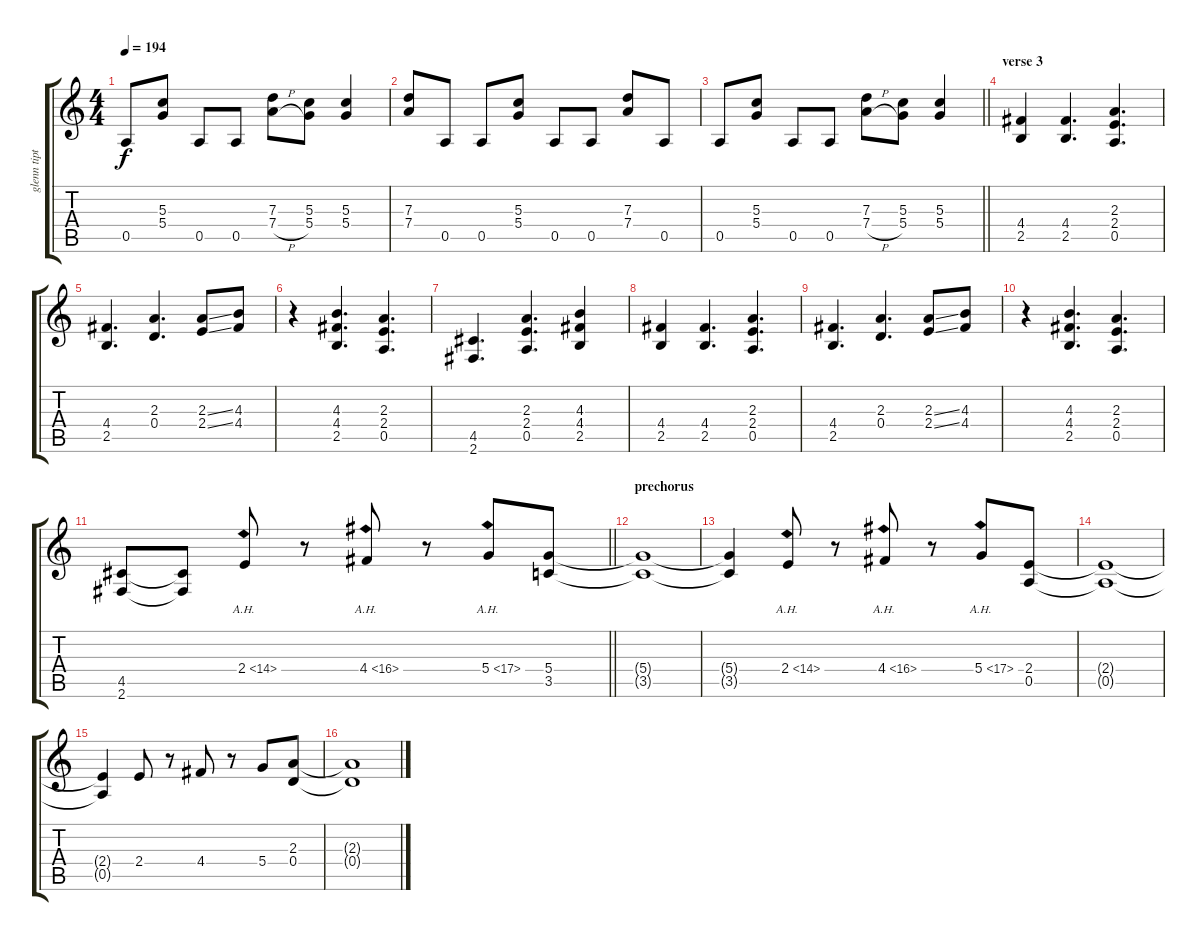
\track ("glenn tipton" "glenn tipt") {instrument distortionguitar}
\staff {score tabs}
\tuning (E4 B3 G3 D3 A2 E2) {hide}
\ts (4 4)
\tempo 194
\clef g2
\ks c
0.5.8{dy f} (5.3 5.4).8 0.5.8 0.5.8 (7.3 7.4{h}).8 (5.3 5.4).8 (5.3 5.4).4 |
(7.3 7.4).8 0.5.8 0.5.8 (5.3 5.4).8 0.5.8 0.5.8 (7.3 7.4).8 0.5.8 |
\barLineRight lightlight
0.5.8 (5.3 5.4).8 0.5.8 0.5.8 (7.3 7.4{h}).8 (5.3 5.4).8 (5.3 5.4).4 |
\section ("" "verse 3")
(4.4 2.5).4 (4.4 2.5).4{d} (2.3 2.4 0.5).4{d} |
(4.4 2.5).4{d} (2.3 0.4).4{d} (2.3{ss} 2.4{ss}).8 (4.3 4.4).8 |
r.4 (4.3 4.4 2.5).4{d} (2.3 2.4 0.5).4{d} |
(4.5 2.6).4{d} (2.3 2.4 0.5).4{d} (4.3 4.4 2.5).4 |
(4.4 2.5).4 (4.4 2.5).4{d} (2.3 2.4 0.5).4{d} |
(4.4 2.5).4{d} (2.3 0.4).4{d} (2.3{ss} 2.4{ss}).8 (4.3 4.4).8 |
r.4 (4.3 4.4 2.5).4{d} (2.3 2.4 0.5).4{d} |
\barLineRight lightlight
(4.5 2.6).8 (4.5{t} 2.6{t}).8 2.4{ah 12}.8 r.8 4.4{ah 12}.8 r.8 5.4{ah 12}.8 (5.4 3.5).8 |
\section ("" "prechorus")
(5.4{t} 3.5{t}).1 |
(5.4{t} 3.5{t}).4 2.4{ah 12}.8 r.8 4.4{ah 12}.8 r.8 5.4{ah 12}.8 (2.4 0.5).8 |
(2.4{t} 0.5{t}).1 |
(2.4{t} 0.5{t}).4 2.4.8 r.8 4.4.8 r.8 5.4.8 (2.3 0.4).8 |
(2.3{t} 0.4{t}).1
